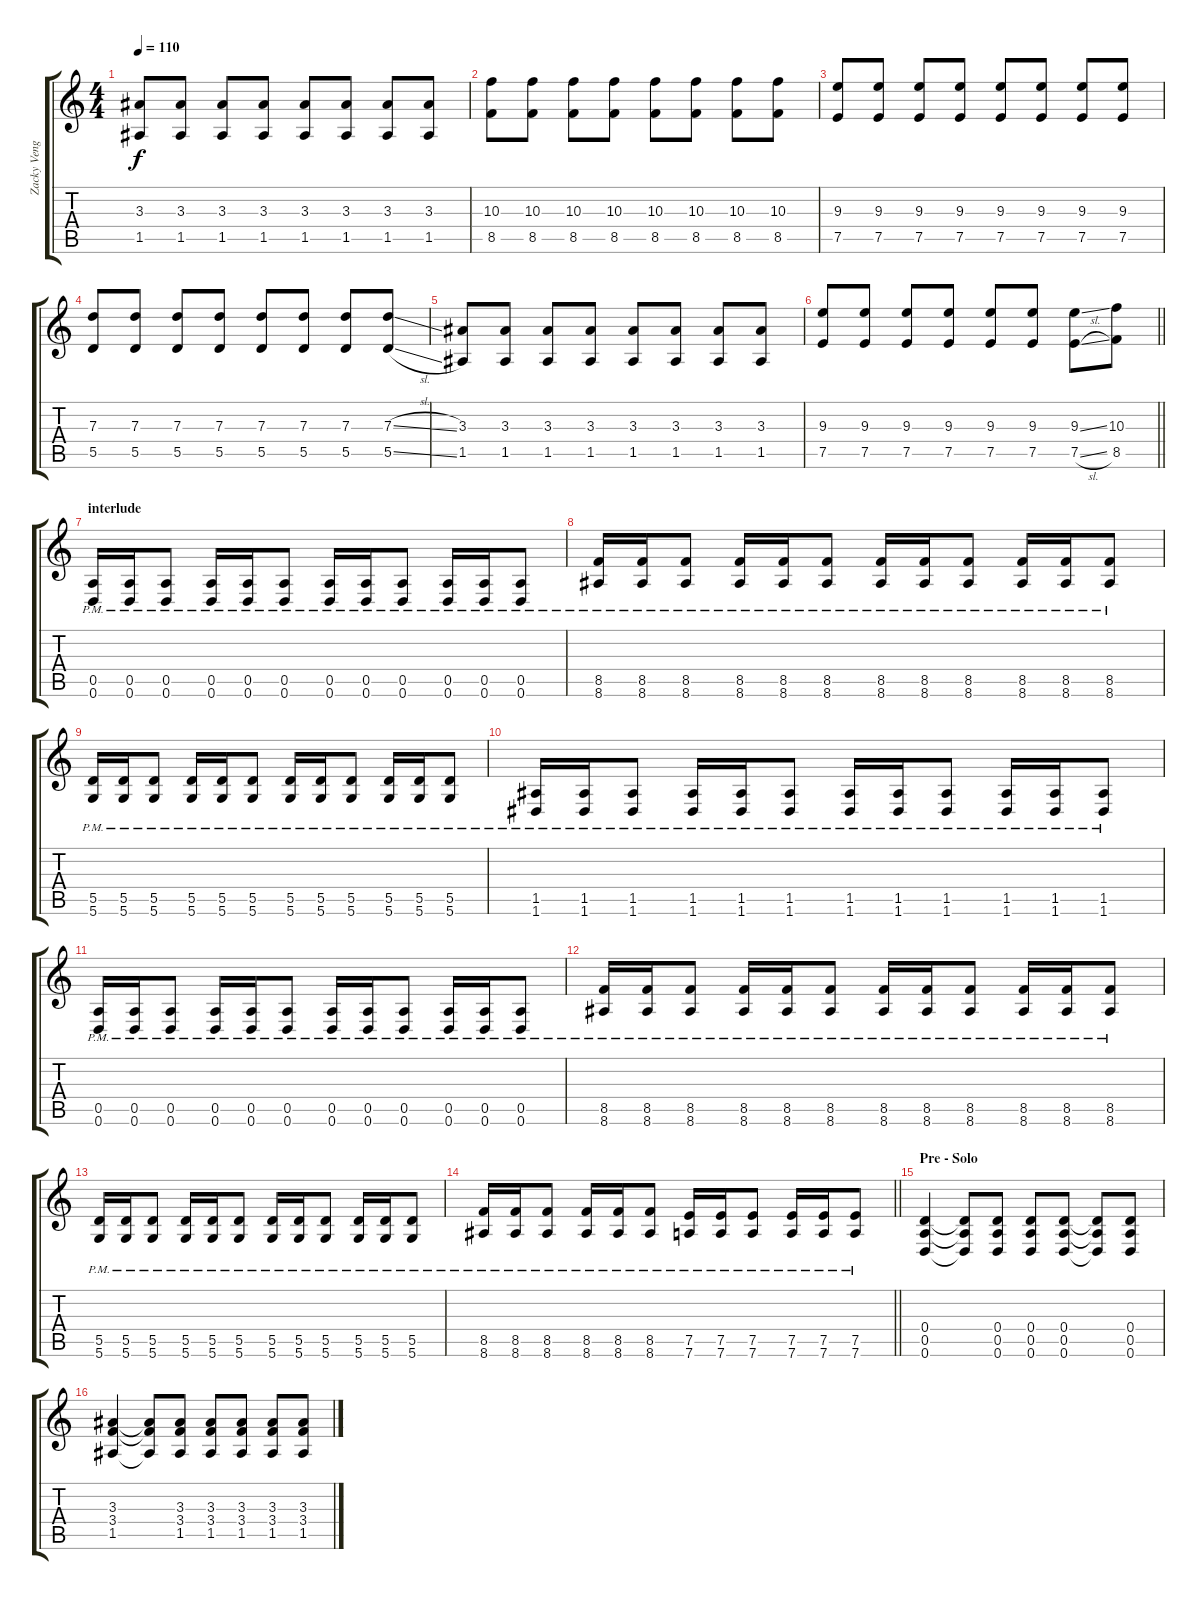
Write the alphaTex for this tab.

\track ("Zacky Vengeance - Lead" "Zacky Veng") {instrument overdrivenguitar}
\staff {score tabs}
\tuning (E4 B3 G3 D3 A2 D2) {hide}
\ts (4 4)
\tempo 110
\clef g2
\ks c
(3.3 1.5).8{dy f} (3.3 1.5).8 (3.3 1.5).8 (3.3 1.5).8 (3.3 1.5).8 (3.3 1.5).8 (3.3 1.5).8 (3.3 1.5).8 |
(10.3 8.5).8 (10.3 8.5).8 (10.3 8.5).8 (10.3 8.5).8 (10.3 8.5).8 (10.3 8.5).8 (10.3 8.5).8 (10.3 8.5).8 |
(9.3 7.5).8 (9.3 7.5).8 (9.3 7.5).8 (9.3 7.5).8 (9.3 7.5).8 (9.3 7.5).8 (9.3 7.5).8 (9.3 7.5).8 |
(7.3 5.5).8 (7.3 5.5).8 (7.3 5.5).8 (7.3 5.5).8 (7.3 5.5).8 (7.3 5.5).8 (7.3 5.5).8 (7.3{sl} 5.5{sl}).8 |
(3.3 1.5).8 (3.3 1.5).8 (3.3 1.5).8 (3.3 1.5).8 (3.3 1.5).8 (3.3 1.5).8 (3.3 1.5).8 (3.3 1.5).8 |
\barLineRight lightlight
(9.3 7.5).8 (9.3 7.5).8 (9.3 7.5).8 (9.3 7.5).8 (9.3 7.5).8 (9.3 7.5).8 (9.3{ss} 7.5{sl}).8 (10.3 8.5).8 |
\section ("" "interlude")
(0.5{pm} 0.6{pm}).16 (0.5{pm} 0.6{pm}).16 (0.5{pm} 0.6{pm}).8 (0.5{pm} 0.6{pm}).16 (0.5{pm} 0.6{pm}).16 (0.5{pm} 0.6{pm}).8 (0.5{pm} 0.6{pm}).16 (0.5{pm} 0.6{pm}).16 (0.5{pm} 0.6{pm}).8 (0.5{pm} 0.6{pm}).16 (0.5{pm} 0.6{pm}).16 (0.5{pm} 0.6{pm}).8 |
(8.5{pm} 8.6{pm}).16 (8.5{pm} 8.6{pm}).16 (8.5{pm} 8.6{pm}).8 (8.5{pm} 8.6{pm}).16 (8.5{pm} 8.6{pm}).16 (8.5{pm} 8.6{pm}).8 (8.5{pm} 8.6{pm}).16 (8.5{pm} 8.6{pm}).16 (8.5{pm} 8.6{pm}).8 (8.5{pm} 8.6{pm}).16 (8.5{pm} 8.6{pm}).16 (8.5{pm} 8.6{pm}).8 |
(5.5{pm} 5.6{pm}).16 (5.5{pm} 5.6{pm}).16 (5.5{pm} 5.6{pm}).8 (5.5{pm} 5.6{pm}).16 (5.5{pm} 5.6{pm}).16 (5.5{pm} 5.6{pm}).8 (5.5{pm} 5.6{pm}).16 (5.5{pm} 5.6{pm}).16 (5.5{pm} 5.6{pm}).8 (5.5{pm} 5.6{pm}).16 (5.5{pm} 5.6{pm}).16 (5.5{pm} 5.6{pm}).8 |
(1.5{pm} 1.6{pm}).16 (1.5{pm} 1.6{pm}).16 (1.5{pm} 1.6{pm}).8 (1.5{pm} 1.6{pm}).16 (1.5{pm} 1.6{pm}).16 (1.5{pm} 1.6{pm}).8 (1.5{pm} 1.6{pm}).16 (1.5{pm} 1.6{pm}).16 (1.5{pm} 1.6{pm}).8 (1.5{pm} 1.6{pm}).16 (1.5{pm} 1.6{pm}).16 (1.5{pm} 1.6{pm}).8 |
(0.5{pm} 0.6{pm}).16 (0.5{pm} 0.6{pm}).16 (0.5{pm} 0.6{pm}).8 (0.5{pm} 0.6{pm}).16 (0.5{pm} 0.6{pm}).16 (0.5{pm} 0.6{pm}).8 (0.5{pm} 0.6{pm}).16 (0.5{pm} 0.6{pm}).16 (0.5{pm} 0.6{pm}).8 (0.5{pm} 0.6{pm}).16 (0.5{pm} 0.6{pm}).16 (0.5{pm} 0.6{pm}).8 |
(8.5{pm} 8.6{pm}).16 (8.5{pm} 8.6{pm}).16 (8.5{pm} 8.6{pm}).8 (8.5{pm} 8.6{pm}).16 (8.5{pm} 8.6{pm}).16 (8.5{pm} 8.6{pm}).8 (8.5{pm} 8.6{pm}).16 (8.5{pm} 8.6{pm}).16 (8.5{pm} 8.6{pm}).8 (8.5{pm} 8.6{pm}).16 (8.5{pm} 8.6{pm}).16 (8.5{pm} 8.6{pm}).8 |
(5.5{pm} 5.6{pm}).16 (5.5{pm} 5.6{pm}).16 (5.5{pm} 5.6{pm}).8 (5.5{pm} 5.6{pm}).16 (5.5{pm} 5.6{pm}).16 (5.5{pm} 5.6{pm}).8 (5.5{pm} 5.6{pm}).16 (5.5{pm} 5.6{pm}).16 (5.5{pm} 5.6{pm}).8 (5.5{pm} 5.6{pm}).16 (5.5{pm} 5.6{pm}).16 (5.5{pm} 5.6{pm}).8 |
\barLineRight lightlight
(8.5{pm} 8.6{pm}).16 (8.5{pm} 8.6{pm}).16 (8.5{pm} 8.6{pm}).8 (8.5{pm} 8.6{pm}).16 (8.5{pm} 8.6{pm}).16 (8.5{pm} 8.6{pm}).8 (7.5{pm} 7.6{pm}).16 (7.5{pm} 7.6{pm}).16 (7.5{pm} 7.6{pm}).8 (7.5{pm} 7.6{pm}).16 (7.5{pm} 7.6{pm}).16 (7.5{pm} 7.6{pm}).8 |
\section ("" "Pre - Solo ")
(0.4 0.5 0.6).4 (0.4{t} 0.5{t} 0.6{t}).8 (0.4 0.5 0.6).8 (0.4 0.5 0.6).8 (0.4 0.5 0.6).8 (0.4{t} 0.5{t} 0.6{t}).8 (0.4 0.5 0.6).8 |
(3.3 3.4 1.5).4 (3.3{t} 3.4{t} 1.5{t}).8 (3.3 3.4 1.5).8 (3.3 3.4 1.5).8 (3.3 3.4 1.5).8 (3.3 3.4 1.5).8 (3.3 3.4 1.5).8
